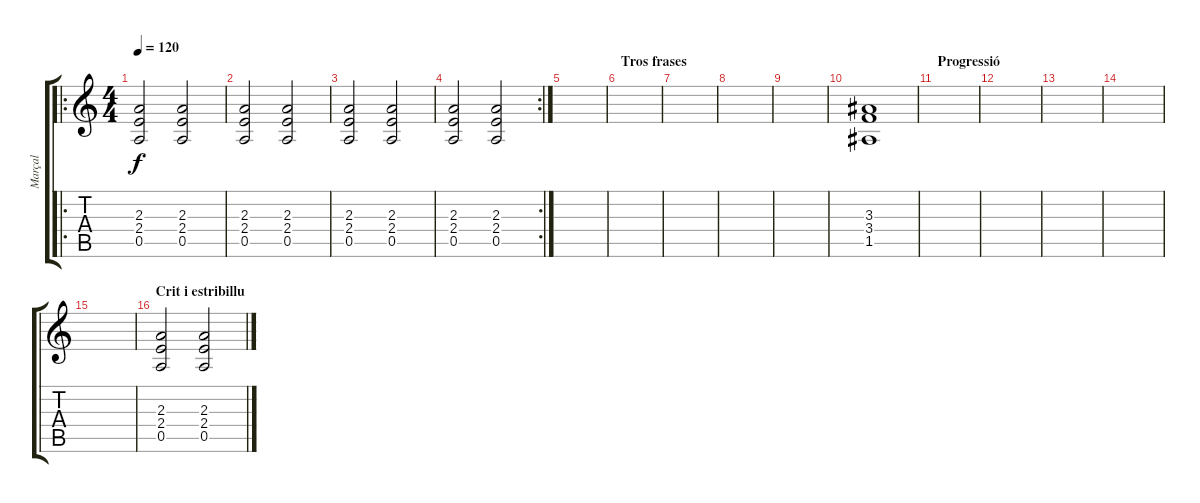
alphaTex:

\track ("Marçal" "Marçal") {instrument distortionguitar}
\staff {score tabs}
\tuning (E4 B3 G3 D3 A2 E2) {hide}
\ro
\ts (4 4)
\tempo 120
\clef g2
\ks c
(2.3 2.4 0.5).2{dy f} (2.3 2.4 0.5).2 |
(2.3 2.4 0.5).2 (2.3 2.4 0.5).2 |
(2.3 2.4 0.5).2 (2.3 2.4 0.5).2 |
\rc 2
(2.3 2.4 0.5).2 (2.3 2.4 0.5).2 |
|
\section ("" "Tros frases")
|
|
|
|
(3.3 3.4 1.5).1 |
\section ("" "Progressió")
|
|
|
|
|
\section ("" "Crit i estribillu")
(2.3 2.4 0.5).2 (2.3 2.4 0.5).2
